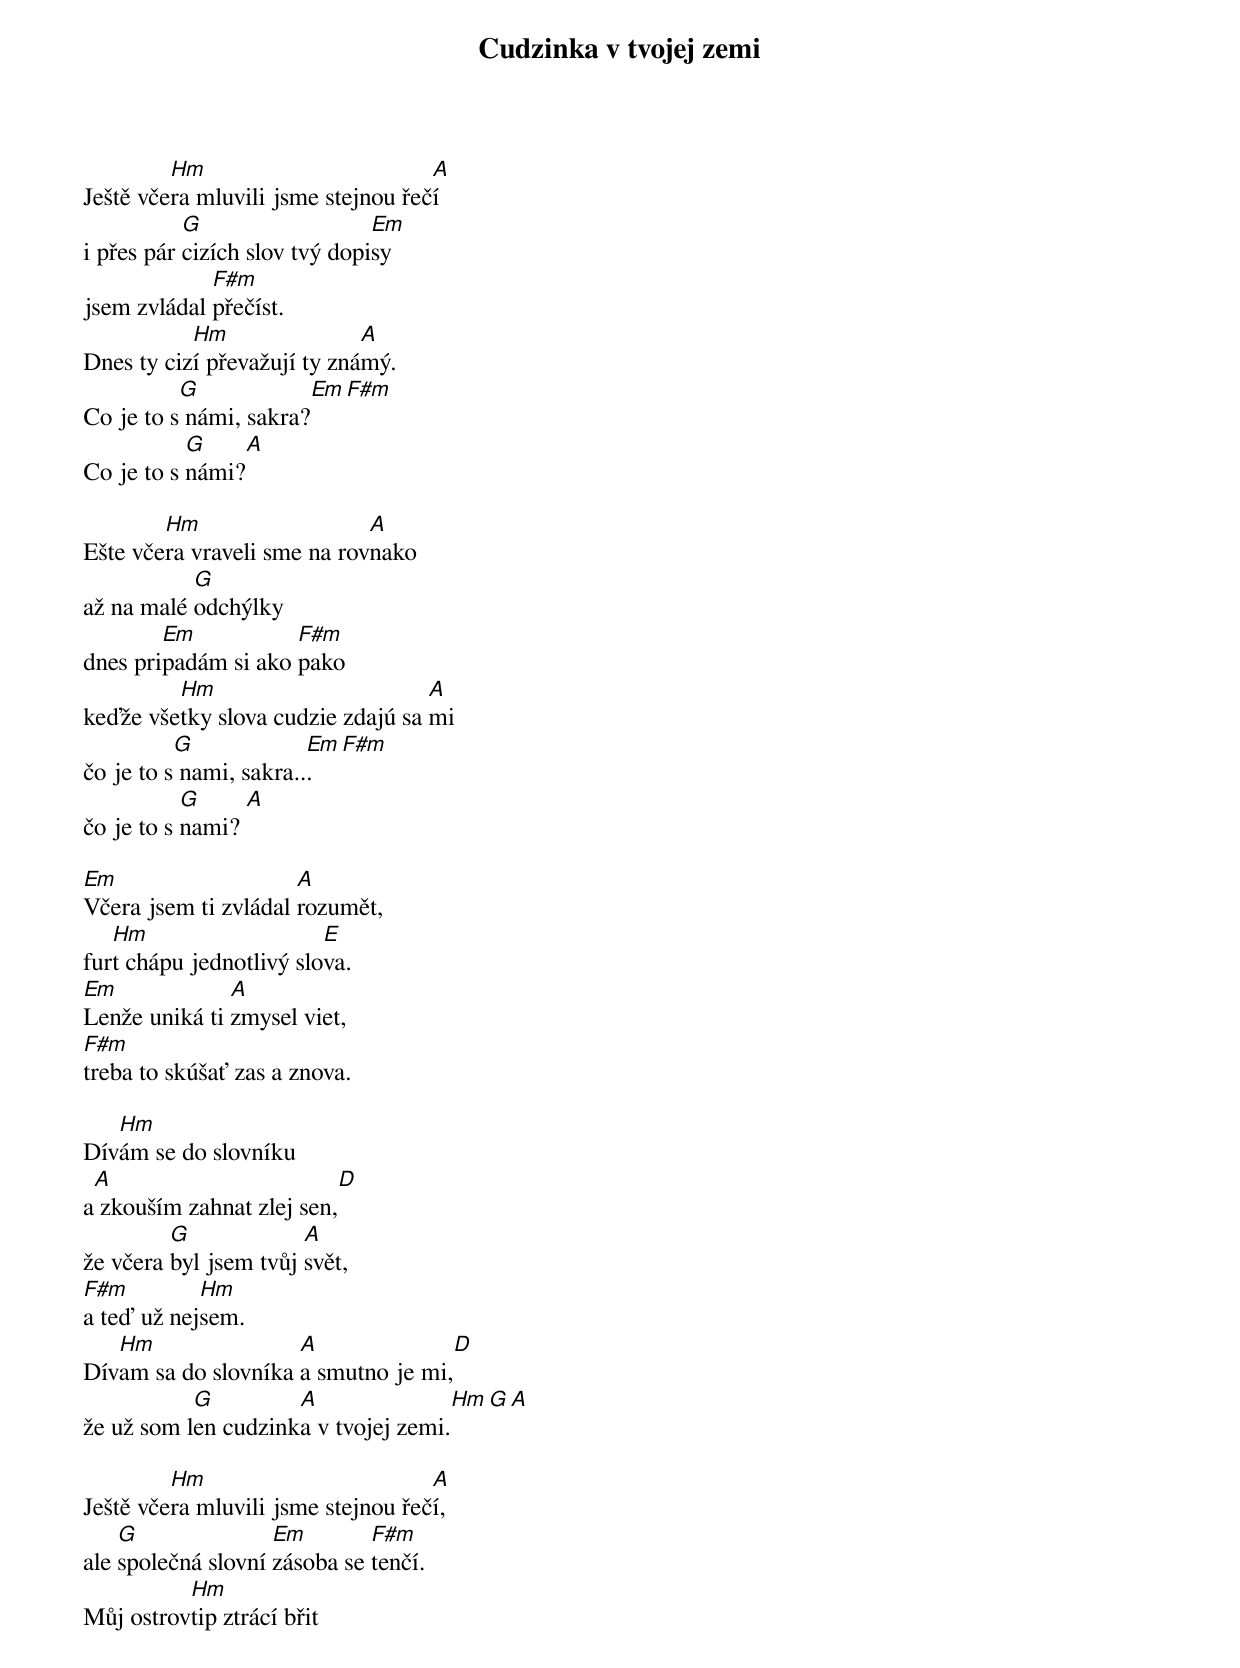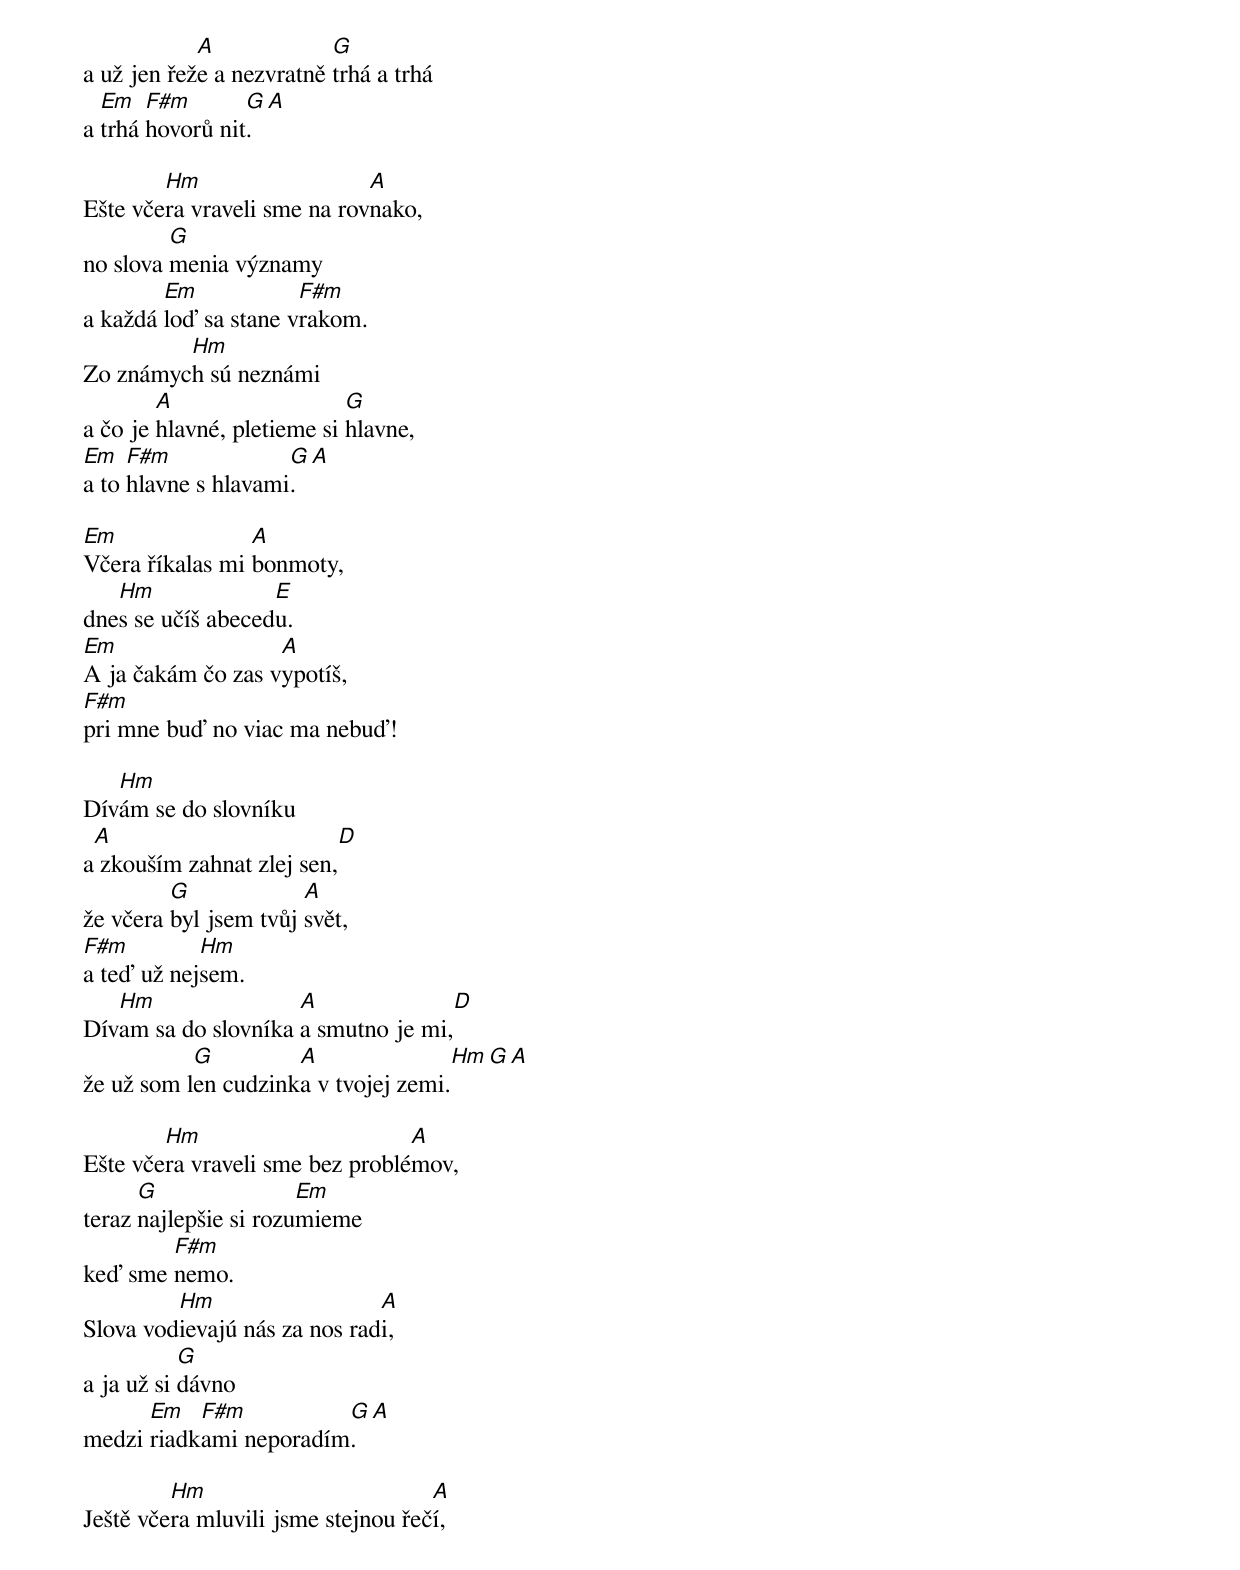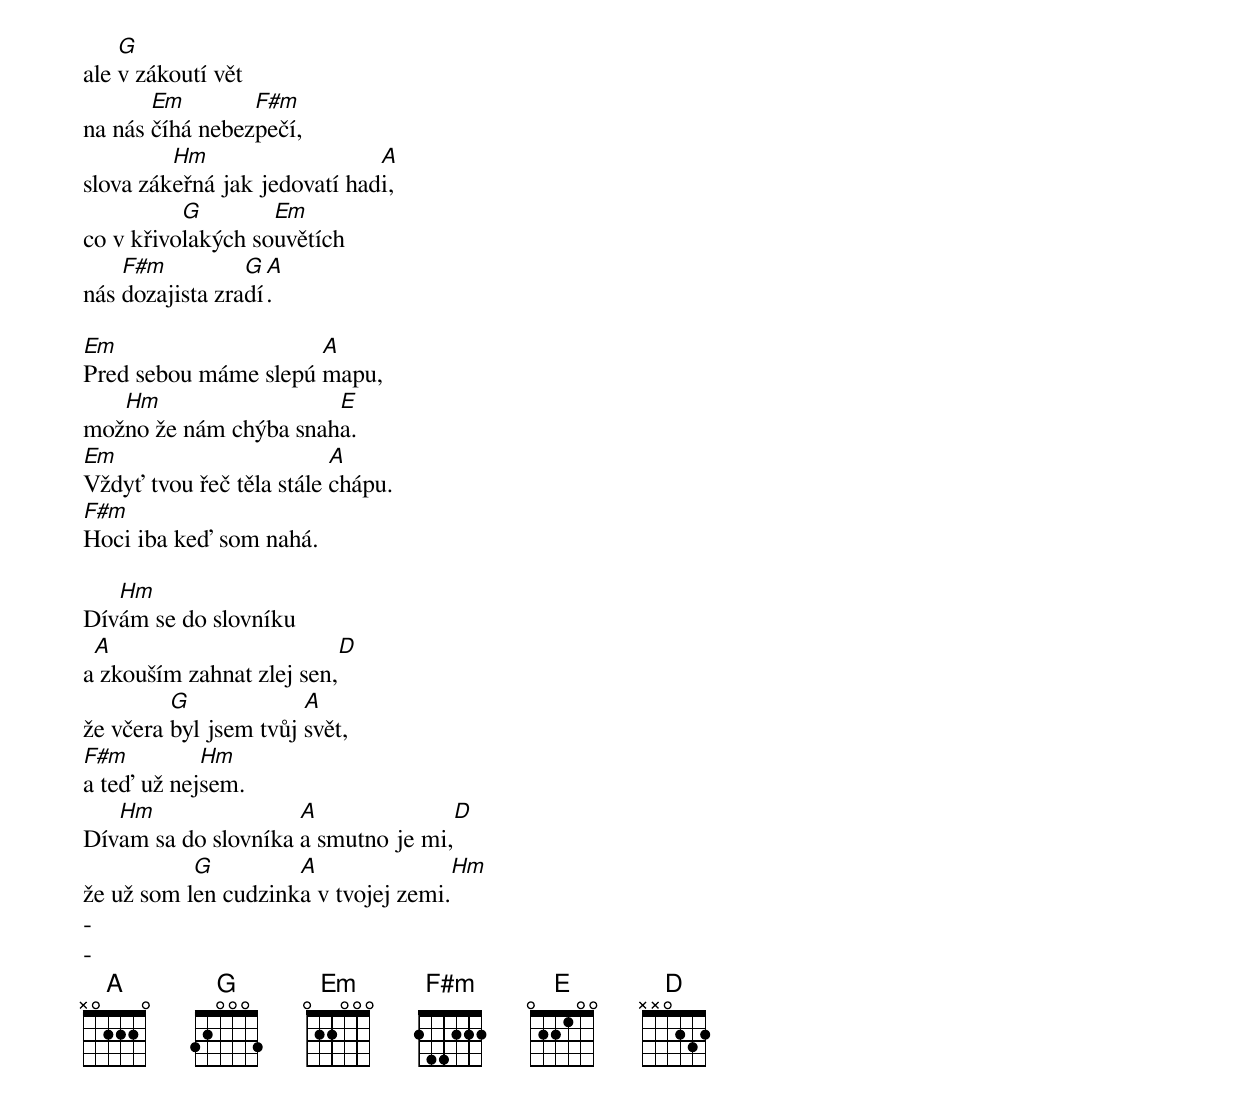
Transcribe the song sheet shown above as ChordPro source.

{title: Cudzinka v tvojej zemi}
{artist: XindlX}

Ještě vče[Hm]ra mluvili jsme stejnou řeč[A]í
i přes pár [G]cizích slov tvý dopi[Em]sy
jsem zvládal [F#m]přečíst.
Dnes ty ciz[Hm]í převažují ty zná[A]mý.
Co je to s[G] námi, sakra?[Em][F#m]
Co je to s [G]námi?[A]

Ešte vče[Hm]ra vraveli sme na rov[A]nako
až na malé [G]odchýlky
dnes pri[Em]padám si ako [F#m]pako
keďže vše[Hm]tky slova cudzie zdajú sa [A]mi
čo je to s[G] nami, sakra..[Em].[F#m]
čo je to s [G]nami? [A]

[Em]Včera jsem ti zvládal [A]rozumět,
fur[Hm]t chápu jednotlivý slo[E]va.
[Em]Lenže uniká ti [A]zmysel viet,
[F#m]treba to skúšať zas a znova.

Dív[Hm]ám se do slovníku
a[A] zkouším zahnat zlej sen,[D]
že včera [G]byl jsem tvůj [A]svět,
[F#m]a teď už nej[Hm]sem.
Dív[Hm]am sa do slovníka [A]a smutno je mi,[D]
že už som l[G]en cudzink[A]a v tvojej zemi.[Hm][G][A]

Ještě vče[Hm]ra mluvili jsme stejnou řeč[A]í,
ale [G]společná slovní [Em]zásoba se [F#m]tenčí.
Můj ostrov[Hm]tip ztrácí břit
a už jen řež[A]e a nezvratně [G]trhá a trhá
a [Em]trhá [F#m]hovorů nit[G].[A]

Ešte vče[Hm]ra vraveli sme na rov[A]nako,
no slova [G]menia významy
a každá [Em]loď sa stane v[F#m]rakom.
Zo známyc[Hm]h sú neznámi
a čo je [A]hlavné, pletieme si [G]hlavne,
[Em]a to [F#m]hlavne s hlavami[G].[A]

[Em]Včera říkalas mi [A]bonmoty,
dne[Hm]s se učíš abeced[E]u.
[Em]A ja čakám čo zas v[A]ypotíš,
[F#m]pri mne buď no viac ma nebuď!

Dív[Hm]ám se do slovníku
a[A] zkouším zahnat zlej sen,[D]
že včera [G]byl jsem tvůj [A]svět,
[F#m]a teď už nej[Hm]sem.
Dív[Hm]am sa do slovníka [A]a smutno je mi,[D]
že už som l[G]en cudzink[A]a v tvojej zemi.[Hm][G][A]

Ešte vče[Hm]ra vraveli sme bez problé[A]mov,
teraz [G]najlepšie si rozu[Em]mieme
keď sme [F#m]nemo.
Slova vod[Hm]ievajú nás za nos rad[A]i,
a ja už si [G]dávno
medzi [Em]riadk[F#m]ami neporadím[G].[A]

Ještě vče[Hm]ra mluvili jsme stejnou řeč[A]í,
ale [G]v zákoutí vět
na nás [Em]číhá nebez[F#m]pečí,
slova zák[Hm]eřná jak jedovatí had[A]i,
co v křivo[G]lakých so[Em]uvětích
nás [F#m]dozajista zra[G]dí[A].

[Em]Pred sebou máme slepú [A]mapu,
mož[Hm]no že nám chýba snah[E]a.
[Em]Vždyť tvou řeč těla stále [A]chápu.
[F#m]Hoci iba keď som nahá.

Dív[Hm]ám se do slovníku
a[A] zkouším zahnat zlej sen,[D]
že včera [G]byl jsem tvůj [A]svět,
[F#m]a teď už nej[Hm]sem.
Dív[Hm]am sa do slovníka [A]a smutno je mi,[D]
že už som l[G]en cudzink[A]a v tvojej zemi.[Hm]
-
-
